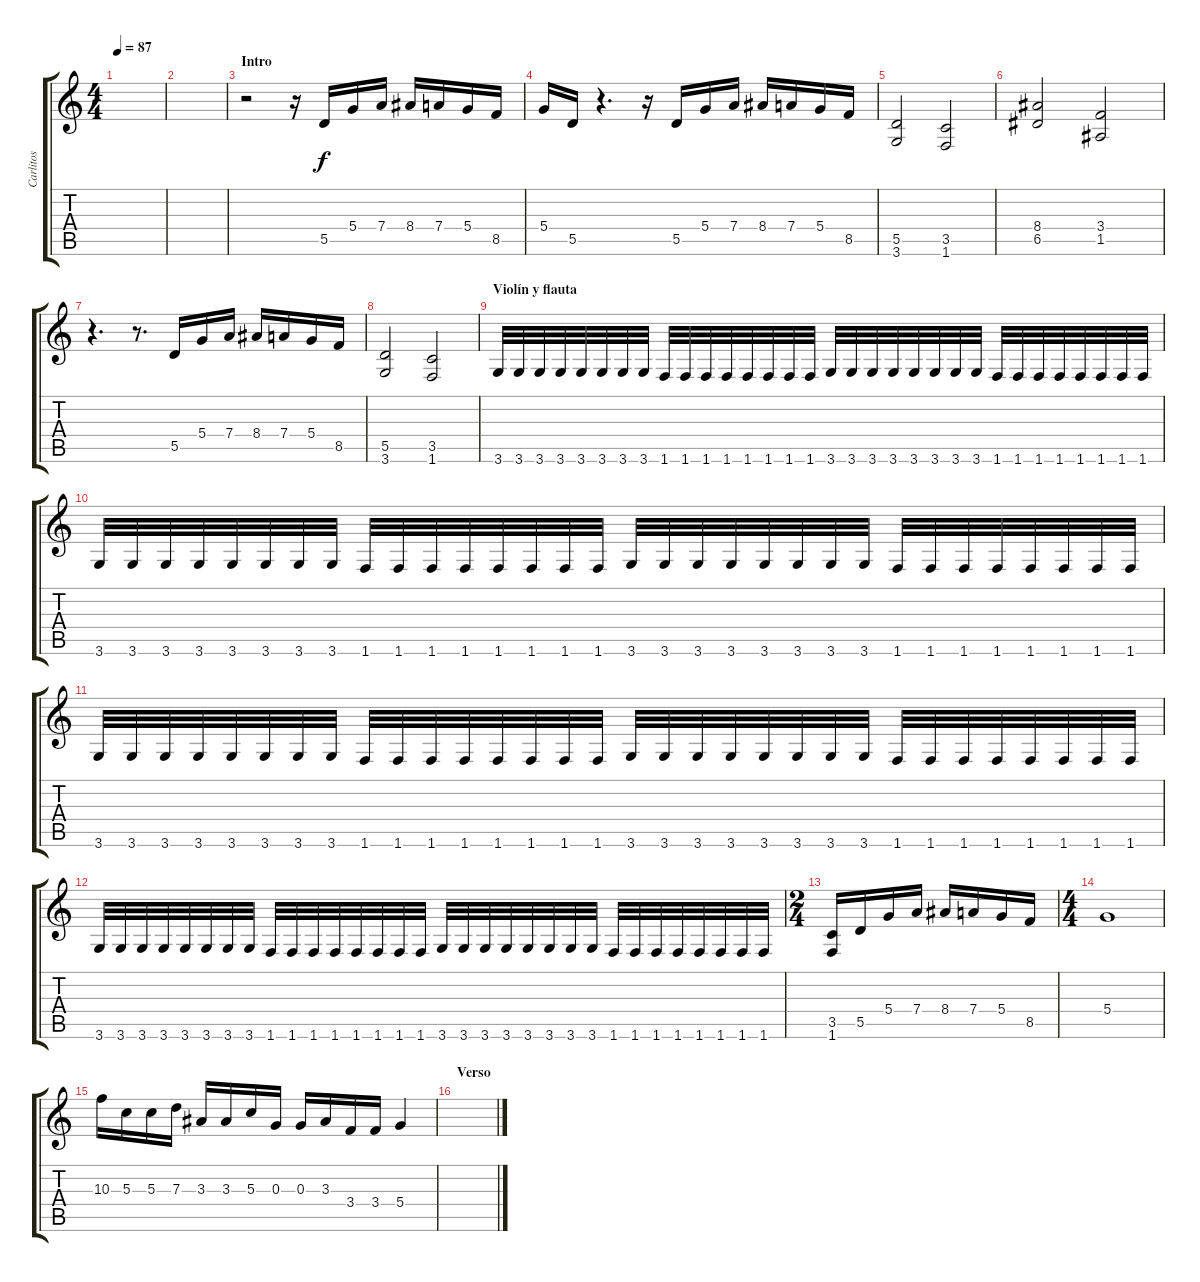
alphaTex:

\track ("Carlitos" "Carlitos") {instrument distortionguitar}
\staff {score tabs}
\tuning (E4 B3 G3 D3 A2 E2) {hide}
\ts (4 4)
\tempo 87
\clef g2
\ks c
|
|
\section ("" "Intro")
r.2{volume 11} r.16 5.5.16 5.4.16 7.4.16 8.4.16 7.4.16 5.4.16 8.5.16 |
5.4.16 5.5.16 r.4{d} r.16 5.5.16 5.4.16 7.4.16 8.4.16 7.4.16 5.4.16 8.5.16 |
(5.5 3.6).2{volume 12} (3.5 1.6).2 |
(8.4 6.5).2 (3.4 1.5).2 |
r.4{d} r.8{d} 5.5.16 5.4.16 7.4.16 8.4.16 7.4.16 5.4.16 8.5.16 |
(5.5 3.6).2{volume 12} (3.5 1.6).2 |
\section ("" "Violín y flauta")
3.6.32 3.6.32 3.6.32 3.6.32 3.6.32 3.6.32 3.6.32 3.6.32 1.6.32 1.6.32 1.6.32 1.6.32 1.6.32 1.6.32 1.6.32 1.6.32 3.6.32 3.6.32 3.6.32 3.6.32 3.6.32 3.6.32 3.6.32 3.6.32 1.6.32 1.6.32 1.6.32 1.6.32 1.6.32 1.6.32 1.6.32 1.6.32 |
3.6.32 3.6.32 3.6.32 3.6.32 3.6.32 3.6.32 3.6.32 3.6.32 1.6.32 1.6.32 1.6.32 1.6.32 1.6.32 1.6.32 1.6.32 1.6.32 3.6.32 3.6.32 3.6.32 3.6.32 3.6.32 3.6.32 3.6.32 3.6.32 1.6.32 1.6.32 1.6.32 1.6.32 1.6.32 1.6.32 1.6.32 1.6.32 |
3.6.32 3.6.32 3.6.32 3.6.32 3.6.32 3.6.32 3.6.32 3.6.32 1.6.32 1.6.32 1.6.32 1.6.32 1.6.32 1.6.32 1.6.32 1.6.32 3.6.32 3.6.32 3.6.32 3.6.32 3.6.32 3.6.32 3.6.32 3.6.32 1.6.32 1.6.32 1.6.32 1.6.32 1.6.32 1.6.32 1.6.32 1.6.32 |
3.6.32 3.6.32 3.6.32 3.6.32 3.6.32 3.6.32 3.6.32 3.6.32 1.6.32 1.6.32 1.6.32 1.6.32 1.6.32 1.6.32 1.6.32 1.6.32 3.6.32 3.6.32 3.6.32 3.6.32 3.6.32 3.6.32 3.6.32 3.6.32 1.6.32 1.6.32 1.6.32 1.6.32 1.6.32 1.6.32 1.6.32 1.6.32 |
\ts (2 4)
(3.5 1.6).16 5.5.16{volume 11} 5.4.16 7.4.16 8.4.16 7.4.16 5.4.16 8.5.16 |
\ts (4 4)
5.4.1 |
10.3.16{volume 12} 5.3.16 5.3.16 7.3.16 3.3.16 3.3.16 5.3.16 0.3.16 0.3.16 3.3.16 3.4.16 3.4.16 5.4.4 |
\section ("" "Verso")
